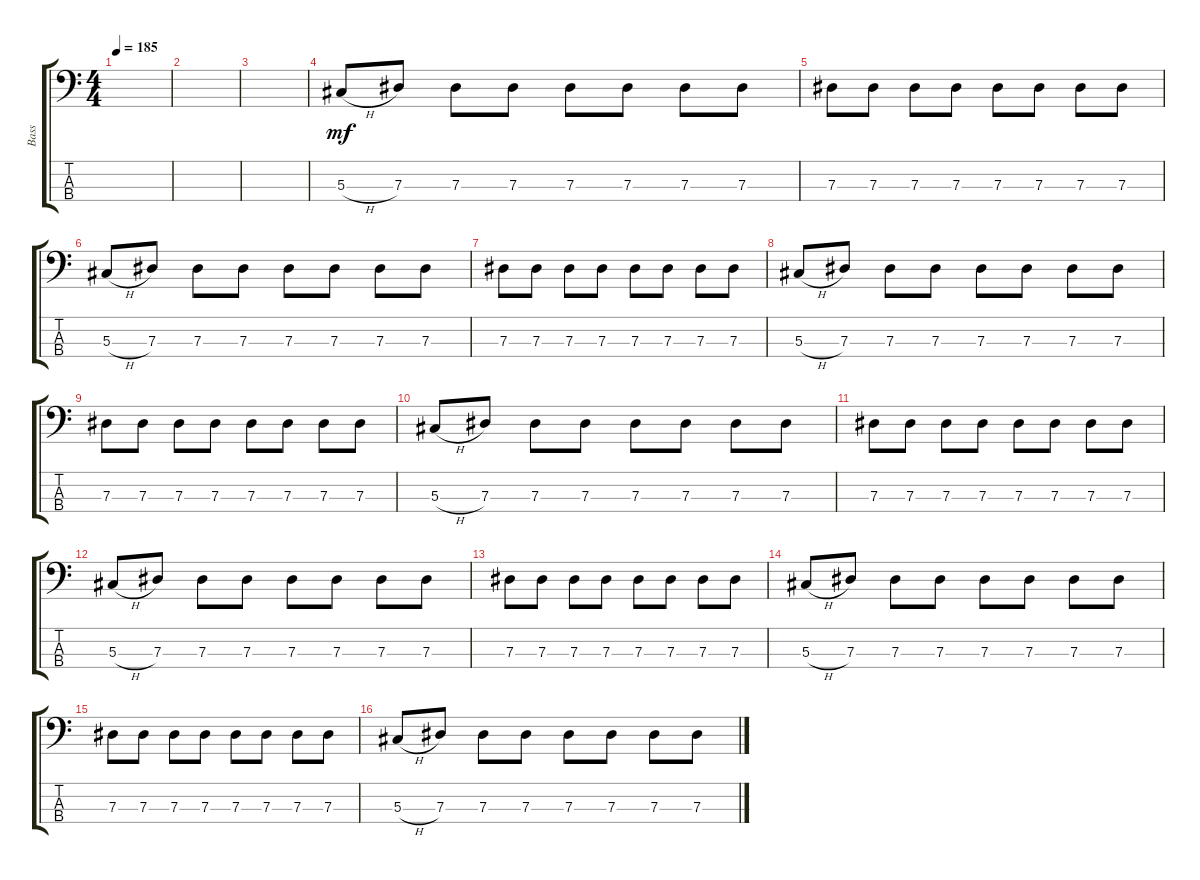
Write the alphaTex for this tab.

\track ("Bass" "Bass") {instrument electricbassfinger}
\staff {score tabs}
\tuning (Gb2 Db2 Ab1 Eb1) {hide}
\ts (4 4)
\tempo 185
\clef f4
\ks c
|
|
|
5.3{h}.8{dy mf} 7.3.8 7.3.8 7.3.8 7.3.8 7.3.8 7.3.8 7.3.8 |
7.3.8 7.3.8 7.3.8 7.3.8 7.3.8 7.3.8 7.3.8 7.3.8 |
5.3{h}.8 7.3.8 7.3.8 7.3.8 7.3.8 7.3.8 7.3.8 7.3.8 |
7.3.8 7.3.8 7.3.8 7.3.8 7.3.8 7.3.8 7.3.8 7.3.8 |
5.3{h}.8 7.3.8 7.3.8 7.3.8 7.3.8 7.3.8 7.3.8 7.3.8 |
7.3.8 7.3.8 7.3.8 7.3.8 7.3.8 7.3.8 7.3.8 7.3.8 |
5.3{h}.8 7.3.8 7.3.8 7.3.8 7.3.8 7.3.8 7.3.8 7.3.8 |
7.3.8 7.3.8 7.3.8 7.3.8 7.3.8 7.3.8 7.3.8 7.3.8 |
5.3{h}.8 7.3.8 7.3.8 7.3.8 7.3.8 7.3.8 7.3.8 7.3.8 |
7.3.8 7.3.8 7.3.8 7.3.8 7.3.8 7.3.8 7.3.8 7.3.8 |
5.3{h}.8 7.3.8 7.3.8 7.3.8 7.3.8 7.3.8 7.3.8 7.3.8 |
7.3.8 7.3.8 7.3.8 7.3.8 7.3.8 7.3.8 7.3.8 7.3.8 |
5.3{h}.8 7.3.8 7.3.8 7.3.8 7.3.8 7.3.8 7.3.8 7.3.8
